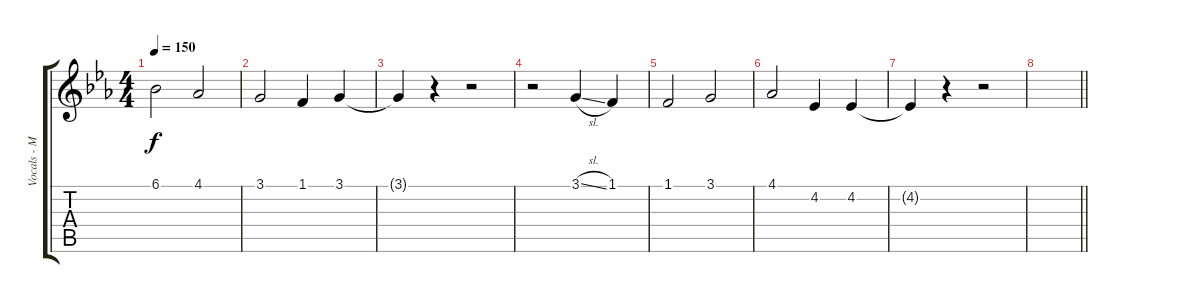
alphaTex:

\track ("Vocals - Matt Davies" "Vocals - M") {instrument altosax}
\staff {score tabs}
\tuning (E4 B3 G3 D3 A2 E2) {hide}
\ts (4 4)
\tempo 150
\clef g2
\ks cminor
6.1.2{dy f} 4.1.2 |
3.1.2 1.1.4 3.1.4 |
3.1{t}.4 r.4 r.2 |
r.2 3.1{sl}.4 1.1.4 |
1.1.2 3.1.2 |
4.1.2 4.2.4 4.2.4 |
4.2{t}.4 r.4 r.2 |
\barLineRight lightlight
